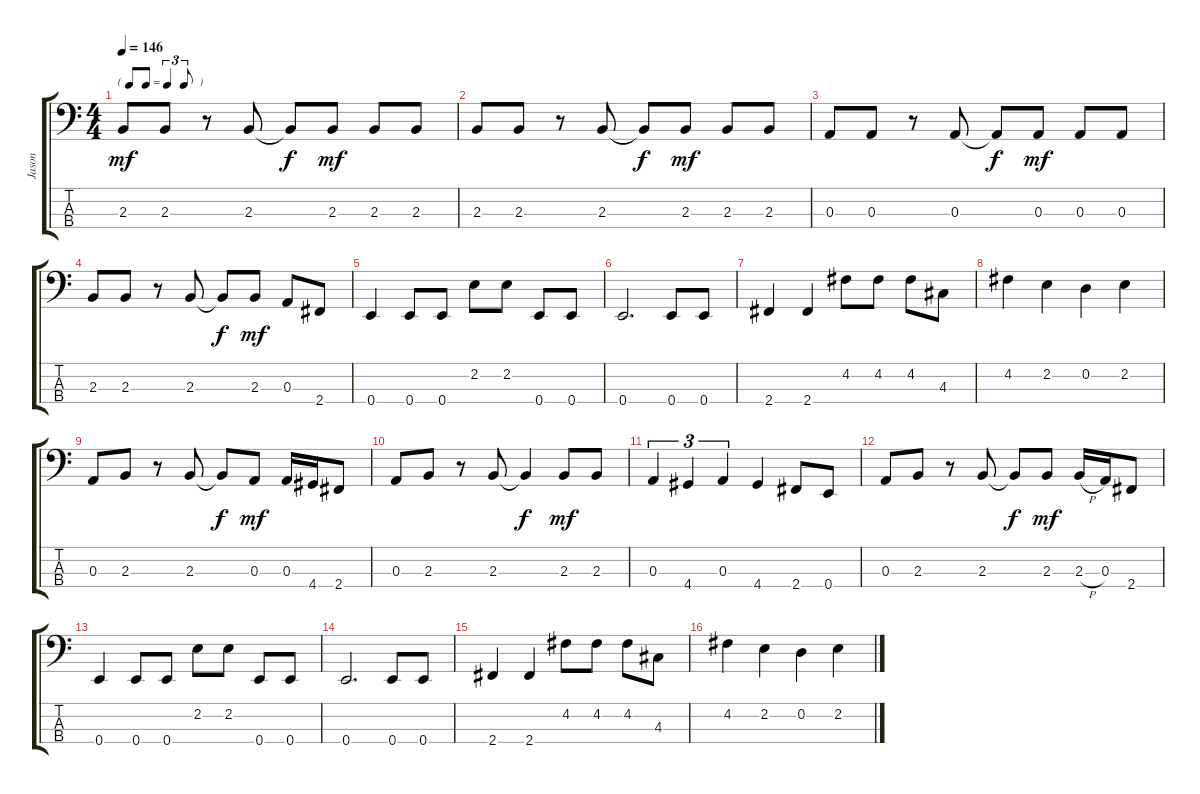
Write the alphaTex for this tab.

\track ("Jason" "Jason") {instrument electricbasspick}
\staff {score tabs}
\tuning (G2 D2 A1 E1) {hide}
\ts (4 4)
\tf triplet8th
\tempo 146
\clef f4
\ks c
2.3.8{dy mf} 2.3.8 r.8 2.3.8 2.3{t}.8{dy f} 2.3.8{dy mf} 2.3.8 2.3.8 |
2.3.8 2.3.8 r.8 2.3.8 2.3{t}.8{dy f} 2.3.8{dy mf} 2.3.8 2.3.8 |
0.3.8 0.3.8 r.8 0.3.8 0.3{t}.8{dy f} 0.3.8{dy mf} 0.3.8 0.3.8 |
2.3.8 2.3.8 r.8 2.3.8 2.3{t}.8{dy f} 2.3.8{dy mf} 0.3.8 2.4.8 |
0.4.4 0.4.8 0.4.8 2.2.8 2.2.8 0.4.8 0.4.8 |
0.4.2{d} 0.4.8 0.4.8 |
2.4.4 2.4.4 4.2.8 4.2.8 4.2.8 4.3.8 |
4.2.4 2.2.4 0.2.4 2.2.4 |
0.3.8 2.3.8 r.8 2.3.8 2.3{t}.8{dy f} 0.3.8{dy mf} 0.3.16 4.4.16 2.4.8 |
0.3.8 2.3.8 r.8 2.3.8 2.3{t}.4{dy f} 2.3.8{dy mf} 2.3.8 |
0.3.4{tu (3 2)} 4.4.4{tu (3 2)} 0.3.4{tu (3 2)} 4.4.4 2.4.8 0.4.8 |
0.3.8 2.3.8 r.8 2.3.8 2.3{t}.8{dy f} 2.3.8{dy mf} 2.3{h}.16 0.3.16 2.4.8 |
0.4.4 0.4.8 0.4.8 2.2.8 2.2.8 0.4.8 0.4.8 |
0.4.2{d} 0.4.8 0.4.8 |
2.4.4 2.4.4 4.2.8 4.2.8 4.2.8 4.3.8 |
4.2.4 2.2.4 0.2.4 2.2.4
